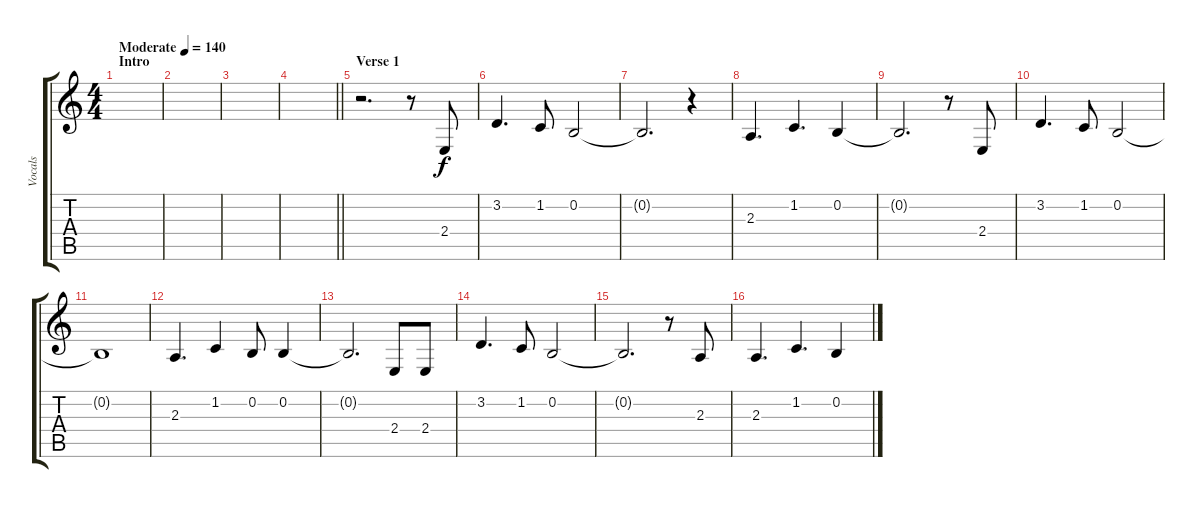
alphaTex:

\track ("Vocals" "Vocals") {instrument choiraahs}
\staff {score tabs}
\tuning (E4 B3 G3 D3 A2 E2) {hide}
\ts (4 4)
\section ("" "Intro")
\tempo (140 "Moderate")
\clef g2
\ks c
|
|
|
\barLineRight lightlight
|
\section ("" "Verse 1")
r.2{d} r.8 2.4.8 |
3.2.4{d} 1.2.8 0.2.2 |
0.2{t}.2{d} r.4 |
2.3.4{d} 1.2.4{d} 0.2.4 |
0.2{t}.2{d} r.8 2.4.8 |
3.2.4{d} 1.2.8 0.2.2 |
0.2{t}.1 |
2.3.4{d} 1.2.4 0.2.8 0.2.4 |
0.2{t}.2{d} 2.4.8 2.4.8 |
3.2.4{d} 1.2.8 0.2.2 |
0.2{t}.2{d} r.8 2.3.8 |
2.3.4{d} 1.2.4{d} 0.2.4
